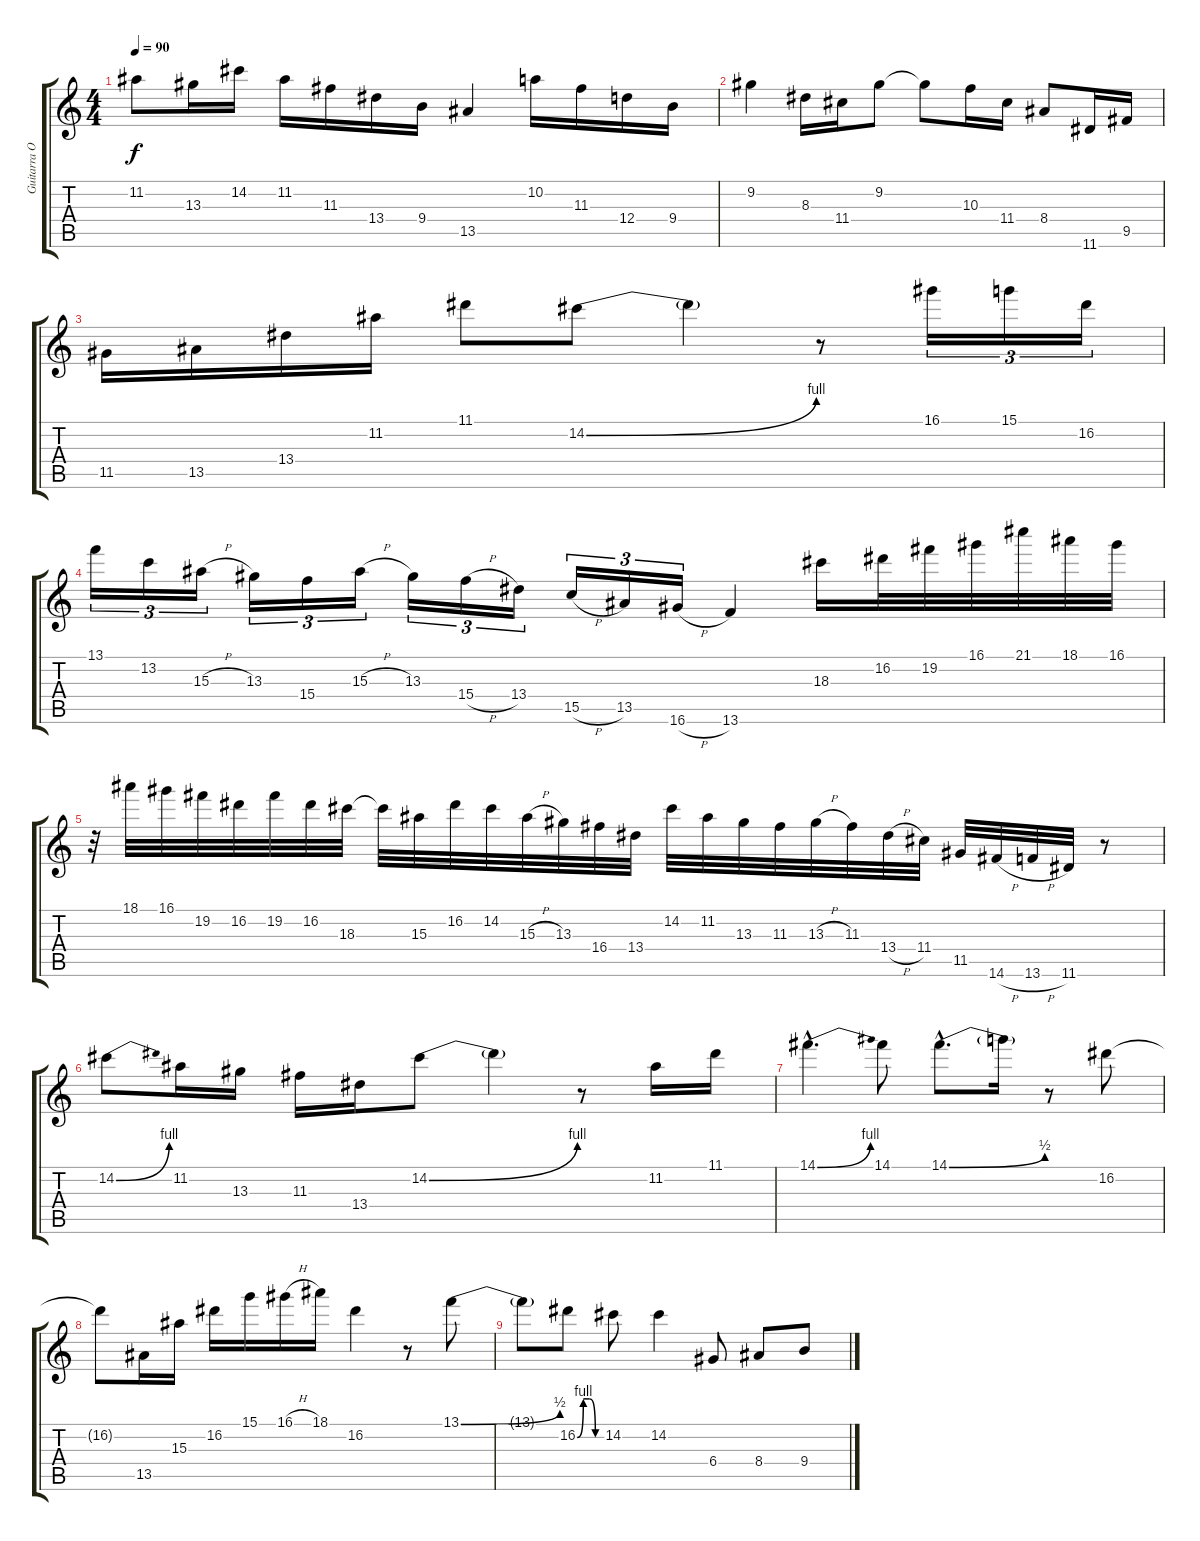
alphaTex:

\track ("Guitarra Overdrive (Solo)" "Guitarra O") {instrument overdrivenguitar}
\staff {score tabs}
\tuning (E4 B3 G3 D3 A2 E2) {hide}
\ts (4 4)
\tempo 90
\clef g2
\ks c
11.2{t}.8{dy f} 13.3.16 14.2.16 11.2.16 11.3.16 13.4.16 9.4.16 13.5.4 10.2.16 11.3.16 12.4.16 9.4.16 |
9.2.4 8.3.16 11.4.16 9.2.8 9.2{t}.8 10.3.16 11.4.16 8.4.8 11.6.16 9.5.16 |
11.5.16 13.5.16 13.4.16 11.2.16 11.1.8 14.2{be (bend 0 0 60 4)}.8 14.2{t}.4 r.8 16.1.16{tu (3 2)} 15.1.16{tu (3 2)} 16.2.16{tu (3 2)} |
13.1.16{tu (3 2)} 13.2.16{tu (3 2)} 15.3{h}.16{tu (3 2)} 13.3.16{tu (3 2)} 15.4.16{tu (3 2)} 15.3{h}.16{tu (3 2)} 13.3.16{tu (3 2)} 15.4{h}.16{tu (3 2)} 13.4.16{tu (3 2)} 15.5{h}.16{tu (3 2)} 13.5.16{tu (3 2)} 16.6{h}.16{tu (3 2)} 13.6.4 18.3.16 16.2.32 19.2.32 16.1.32 21.1.32 18.1.32 16.1.32 |
r.32 18.1.32 16.1.32 19.2.32 16.2.32 19.2.32 16.2.32 18.3.32 18.3{t}.32 15.3.32 16.2.32 14.2.32 15.3{h}.32 13.3.32 16.4.32 13.4.32 14.2.32 11.2.32 13.3.32 11.3.32 13.3{h}.32 11.3.32 13.4{h}.32 11.4.32 11.5.32 14.6{h}.32 13.6{h}.32 11.6.32 r.8 |
14.2{be (bend 0 0 60 4)}.8 11.2.16 13.3.16 11.3.16 13.4.16 14.2{be (bend 0 0 60 4)}.8 14.2{t}.4 r.8 11.2.16 11.1.16 |
14.1{be (bend 0 0 60 4) hac}.4{d} 14.1.8 14.1{be (bend 0 0 60 2) hac}.8{d} 14.1{t}.16 r.8 16.2.8 |
16.2{t}.8 13.5.16 15.3.16 16.2.16 15.1.16 16.1{h}.16 18.1.16 16.2.4 r.8 13.1{be (bend 0 0 60 2)}.8 |
13.1{t}.8 16.2{be (custom 0 0 15 4 30 4 45 0 60 0)}.8 14.2.8 14.2.4 6.4.8 8.4.8 9.4.8
